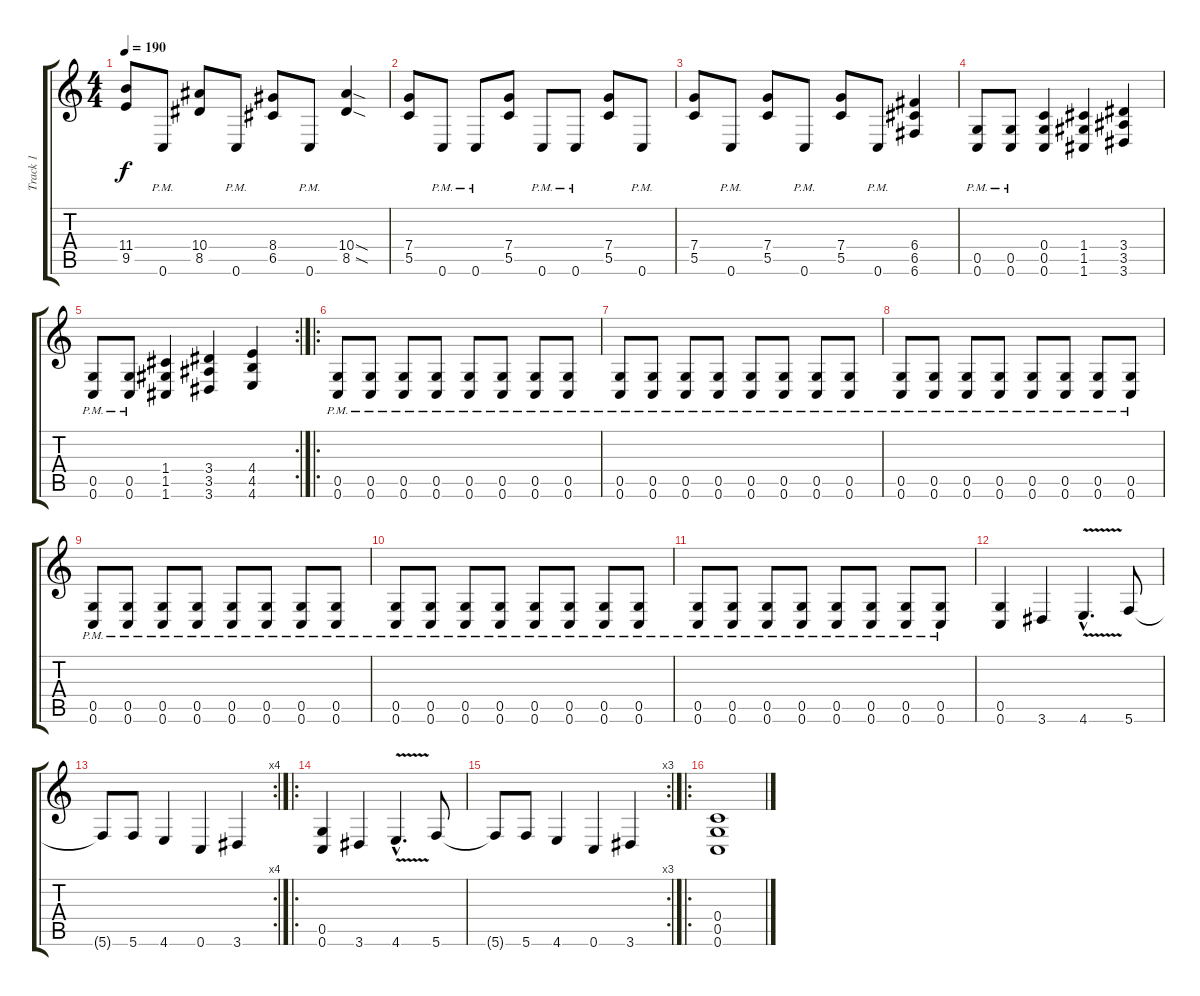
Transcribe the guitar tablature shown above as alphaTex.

\track ("Track 1" "Track 1") {instrument distortionguitar}
\staff {score tabs}
\tuning (D4 A3 F3 C3 G2 C2) {hide}
\ts (4 4)
\tempo 190
\clef g2
\ks c
(11.4 9.5).8{dy f} 0.6{pm}.8 (10.4 8.5).8 0.6{pm}.8 (8.4 6.5).8 0.6{pm}.8 (10.4{sod} 8.5{sod}).4 |
(7.4 5.5).8 0.6{pm}.8 0.6{pm}.8 (7.4 5.5).8 0.6{pm}.8 0.6{pm}.8 (7.4 5.5).8 0.6{pm}.8 |
(7.4 5.5).8 0.6{pm}.8 (7.4 5.5).8 0.6{pm}.8 (7.4 5.5).8 0.6{pm}.8 (6.4 6.5 6.6).4 |
(0.5{pm} 0.6{pm}).8 (0.5{pm} 0.6{pm}).8 (0.4 0.5 0.6).4 (1.4 1.5 1.6).4 (3.4 3.5 3.6).4 |
\rc 2
(0.5{pm} 0.6{pm}).8 (0.5{pm} 0.6{pm}).8 (1.4 1.5 1.6).4 (3.4 3.5 3.6).4 (4.4 4.5 4.6).4 |
\ro
(0.5{pm} 0.6{pm}).8 (0.5{pm} 0.6{pm}).8 (0.5{pm} 0.6{pm}).8 (0.5{pm} 0.6{pm}).8 (0.5{pm} 0.6{pm}).8 (0.5{pm} 0.6{pm}).8 (0.5{pm} 0.6{pm}).8 (0.5{pm} 0.6{pm}).8 |
(0.5{pm} 0.6{pm}).8 (0.5{pm} 0.6{pm}).8 (0.5{pm} 0.6{pm}).8 (0.5{pm} 0.6{pm}).8 (0.5{pm} 0.6{pm}).8 (0.5{pm} 0.6{pm}).8 (0.5{pm} 0.6{pm}).8 (0.5{pm} 0.6{pm}).8 |
(0.5{pm} 0.6{pm}).8 (0.5{pm} 0.6{pm}).8 (0.5{pm} 0.6{pm}).8 (0.5{pm} 0.6{pm}).8 (0.5{pm} 0.6{pm}).8 (0.5{pm} 0.6{pm}).8 (0.5{pm} 0.6{pm}).8 (0.5{pm} 0.6{pm}).8 |
(0.5{pm} 0.6{pm}).8 (0.5{pm} 0.6{pm}).8 (0.5{pm} 0.6{pm}).8 (0.5{pm} 0.6{pm}).8 (0.5{pm} 0.6{pm}).8 (0.5{pm} 0.6{pm}).8 (0.5{pm} 0.6{pm}).8 (0.5{pm} 0.6{pm}).8 |
(0.5{pm} 0.6{pm}).8 (0.5{pm} 0.6{pm}).8 (0.5{pm} 0.6{pm}).8 (0.5{pm} 0.6{pm}).8 (0.5{pm} 0.6{pm}).8 (0.5{pm} 0.6{pm}).8 (0.5{pm} 0.6{pm}).8 (0.5{pm} 0.6{pm}).8 |
(0.5{pm} 0.6{pm}).8 (0.5{pm} 0.6{pm}).8 (0.5{pm} 0.6{pm}).8 (0.5{pm} 0.6{pm}).8 (0.5{pm} 0.6{pm}).8 (0.5{pm} 0.6{pm}).8 (0.5{pm} 0.6{pm}).8 (0.5{pm} 0.6{pm}).8 |
(0.5 0.6).4 3.6.4 4.6{v hac}.4{d} 5.6.8 |
\rc 4
5.6{t}.8 5.6.8 4.6.4 0.6.4 3.6.4 |
\ro
(0.5 0.6).4 3.6.4 4.6{v hac}.4{d} 5.6.8 |
\rc 3
5.6{t}.8 5.6.8 4.6.4 0.6.4 3.6.4 |
\ro
(0.4 0.5 0.6).1
